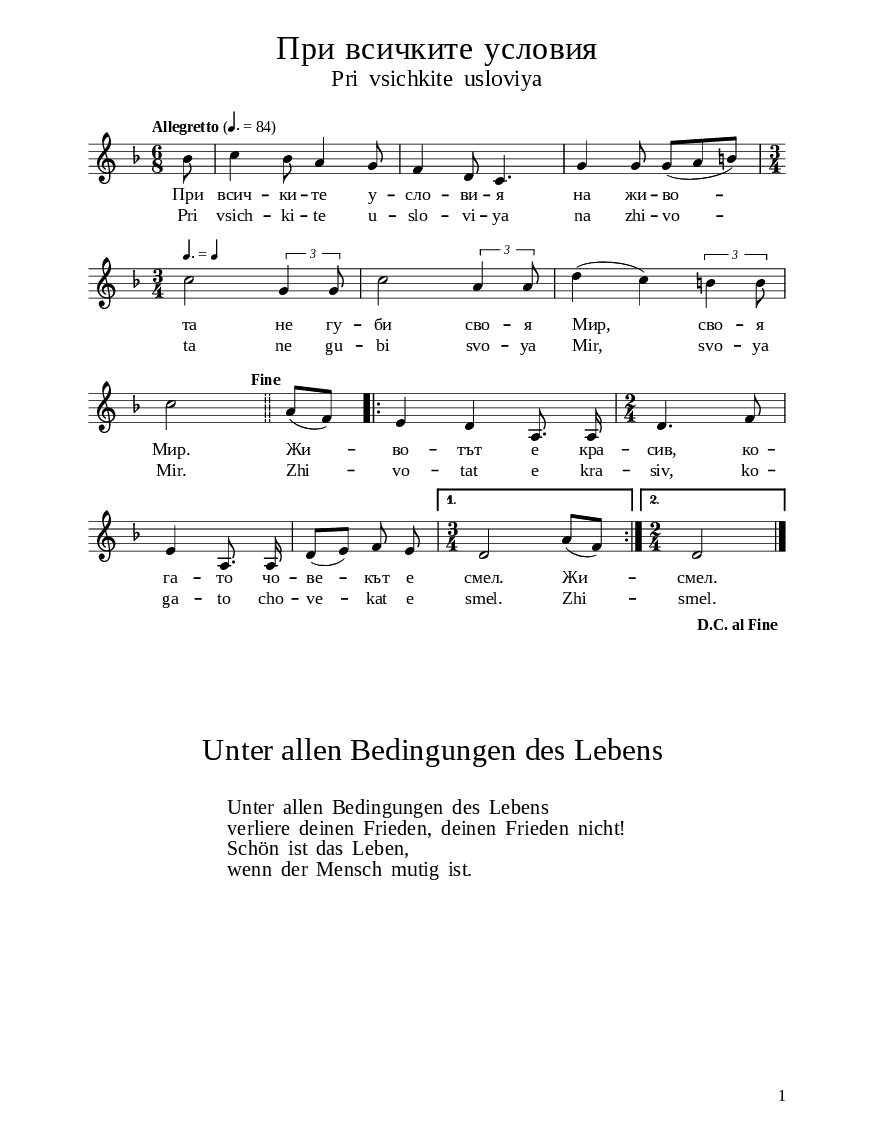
\version "2.22.0"

\paper {
  #(set-paper-size "a5")
}


\bookpart {
  #(define-bar-line "!!" "!!" #f "!")
  \paper {
    print-all-headers = ##t
    print-page-number = ##t
    print-first-page-number = ##t

    % put page numbers on the bottom
    oddHeaderMarkup = \markup ""
    evenHeaderMarkup = \markup ""
    oddFooterMarkup = \markup
    \fill-line {
      ""
      \on-the-fly #print-page-number-check-first \fromproperty #'page:page-number-string
    }
    evenFooterMarkup = \markup
    \fill-line {
      \on-the-fly #print-page-number-check-first \fromproperty #'page:page-number-string
      ""
    }

    left-margin = 1.5\cm
    right-margin = 1.5\cm
    top-margin = 1.6\cm
    bottom-margin = 1.2\cm
    ragged-bottom = ##t % do not spread the staves to fill the whole vertical space

    % change lyrics and titles font (affects notes also)
    fonts =
    #(make-pango-font-tree
      "Times New Roman"
      "DejaVu Sans"
      "DejaVu Sans Mono"
      (/ (* staff-height pt) 3.6))

    % change distance between staves
    system-system-spacing =
    #'((basic-distance . 12)
       (minimum-distance . 6)
       (padding . 1)
       (stretchability . 12))
  }

  \header {
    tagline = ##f
  }

  \score{
    \layout {
      indent = 0.0\cm % remove first line indentation
      %ragged-last = ##t % do not spread last line to fill the whole space
      \context {
        \Score
        \omit BarNumber %remove bar numbers
      } % context

      \context {
        % change staff size
        \Staff
        fontSize = #+0 % affects notes size only
        \override StaffSymbol #'staff-space = #(magstep -3)
        \override StaffSymbol #'thickness = #0.5
        \override BarLine #'hair-thickness = #1
        %\override StaffSymbol #'ledger-line-thickness = #'(0 . 0)
      }

      \context {
        % adjust space between staff and lyrics and between the two lyric lines
        \Lyrics
        \override VerticalAxisGroup.nonstaff-relatedstaff-spacing = #'(
          (basic-distance . 4.5)
          (padding . 0.5)
        )
        \override VerticalAxisGroup.nonstaff-nonstaff-spacing = #'((minimum-distance . 2))
      }
    } % layout

    \new Voice \relative c' {
      \clef treble
      \key d \minor
      \time 6/8
      \tempo \markup {
        % make tempo note smaller
        \concat {
          "Allegretto" \normal-text { " (" }
          \teeny \general-align #Y #DOWN \note {4.} #0.8
          \normal-text { " = 84)" }
        }
      }


      \partial 8
      bes'8 | c4 bes8 a4 g8 | f4 d8 c4. | g'4  g8 g8 (a b)  | \break

      \time 3/4 \tempo \markup {
        % make tempo note smaller
        \concat {
          \normal-text { "        " }
          \teeny \general-align #Y #DOWN \note {4.} #0.8
          \normal-text { " = " }
          \teeny \general-align #Y #DOWN \note {4} #0.8
        }
      }
      c2 \tuplet 3/2 { g4 g8} | c2 \tuplet 3/2 { a4 a8 } | d4 (c) \tupletUp \tuplet 3/2 { b b8 } | \tupletNeutral \break

      c2 \mark \markup { \bold \fontsize #-2 { "Fine" } } \bar "!!" a8 ( f8 ) \autoBeamOff \repeat volta 2 { e4 d a8. a16 | \time 2/4 d4. f8 | \break
      e4 a,8. a16 | d8 [(e8)] f8 e | }
      \alternative {
       {\time 3/4 d2 a'8 [(f)] }
       {\time 2/4 d2 }
      }
      \bar "|."

    }

    \addlyrics {
      При всич -- ки -- те у -- сло -- ви -- я на жи -- во -- та

      не гу -- би сво -- я Мир, сво -- я Мир.

      Жи -- во -- тът е кра -- сив,

      ко -- га -- то чо -- ве -- кът е смел.

      Жи -- смел.
      }
      \addlyrics { 
      Pri vsich -- ki -- te u -- slo -- vi -- ya na zhi -- vo -- ta

      ne gu -- bi svo -- ya Mir, svo -- ya Mir.

      Zhi -- vo -- tat e kra -- siv,

      ko -- ga -- to cho -- ve -- kat e smel.

      Zhi -- smel.
      }

      \header {
        title = \markup \column \normal-text \fontsize #2.5 {
          \center-align
          \line {При всичките условия}
          \vspace #-0.6
          \center-align
          \line \fontsize #-3 { Pri vsichkite usloviya }
          \vspace #-0.8
          \center-align
          \line \fontsize #-3 { " " }
        }
      }

      \midi{}

    } % score

  \markup \halign #-15.5 \raise #3 \override #'(baseline-skip . 2) {
    \column  {
      \line \right-align {
        \bold  { "D.C. al Fine" }
      }
      \line { " " }
      \line { " " }
      \line { " " }
      \line { " " }
      \line { " " }
    }
  }

    % include foreign translation(s) of the song
    \version "2.22.0"

\markup \fill-line { \fontsize #6 "Unter allen Bedingungen des Lebens " }
\markup \null
\markup \null
\markup \fontsize #+2.5 {
    \hspace #12
    \override #'(baseline-skip . 2)

        \column {
     \line { " " }
\line { " "Unter allen Bedingungen des Lebens }

\line { " "verliere deinen Frieden, deinen Frieden nicht!}

\line { " "Schön ist das Leben, }

\line { " "wenn der Mensch mutig ist.}



    }


}


  } % bookpart
